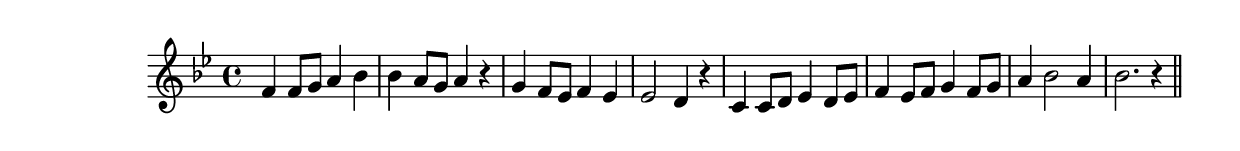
\version "2.19.49"
%{\header {
  composer = "L.R. Lewis" % 401
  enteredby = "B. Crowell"
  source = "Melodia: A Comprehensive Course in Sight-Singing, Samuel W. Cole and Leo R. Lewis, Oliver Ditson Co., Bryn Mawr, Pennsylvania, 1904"
}%}
\score{{\key bes \major
\time 4/4
%{\tempo 4=130
%}\transpose d' bes {\relative a' {
  a4 a8 b cis4 d | d4 cis8 b cis4 r | b4 a8 g a4 g | g2 fis4 r | e4 e8 fis g4 fis8 g | a4 g8 a b4 a8 b | cis4 d2 cis4 | d2. r4 
  \bar "||"
}}

}}